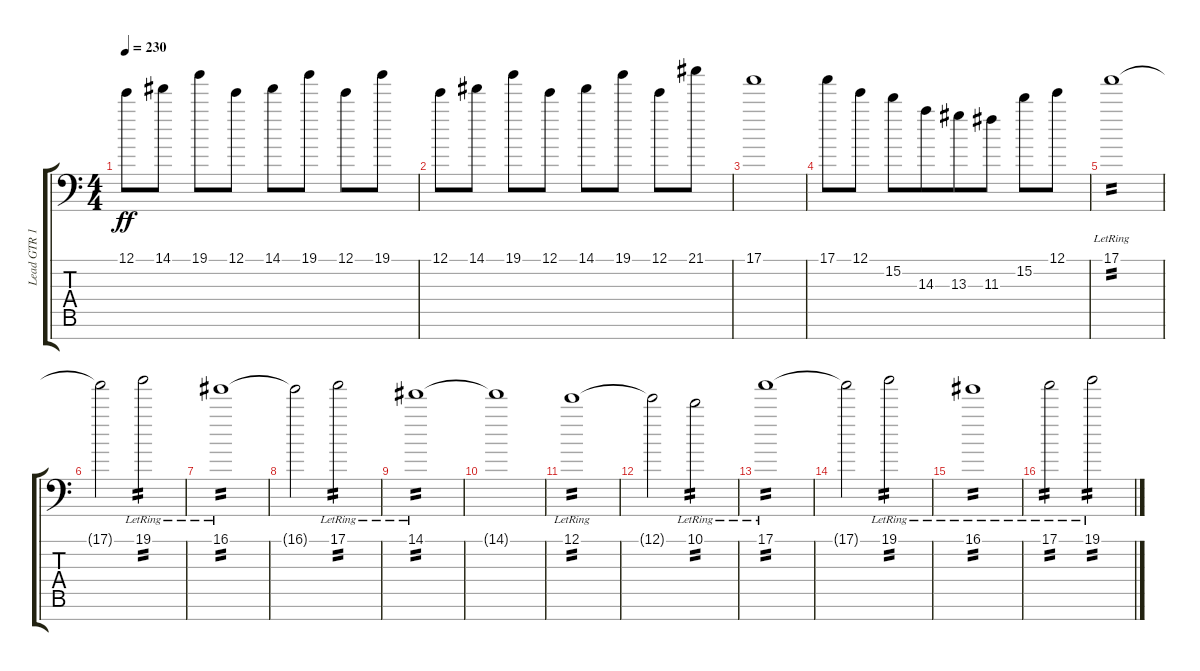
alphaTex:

\track ("Lead GTR 1" "Lead GTR 1") {instrument overdrivenguitar}
\staff {score tabs}
\tuning (E4 B3 G3 D3 A2 E2 A1) {hide}
\ts (4 4)
\tempo 230
\clef f4
\ks c
12.1.8{dy ff} 14.1.8 19.1.8 12.1.8 14.1.8 19.1.8 12.1.8 19.1.8 |
12.1.8 14.1.8 19.1.8 12.1.8 14.1.8 19.1.8 12.1.8{beam merge} 21.1.8 |
17.1.1 |
17.1.8{beam merge} 12.1.8 15.2.8 14.3.8{beam merge} 13.3.8{beam merge} 11.3.8 15.2.8 12.1.8 |
17.1{lr}.1{tp 2} |
17.1{t}.2 19.1{lr}.2{tp 2} |
16.1{lr}.1{tp 2} |
16.1{t}.2 17.1{lr}.2{tp 2} |
14.1{lr}.1{tp 2} |
14.1{t}.1 |
12.1{lr}.1{tp 2} |
12.1{t}.2 10.1{lr}.2{tp 2} |
17.1{lr}.1{tp 2} |
17.1{t}.2 19.1{lr}.2{tp 2} |
16.1{lr}.1{tp 2} |
17.1{lr}.2{tp 2} 19.1{lr}.2{tp 2}
